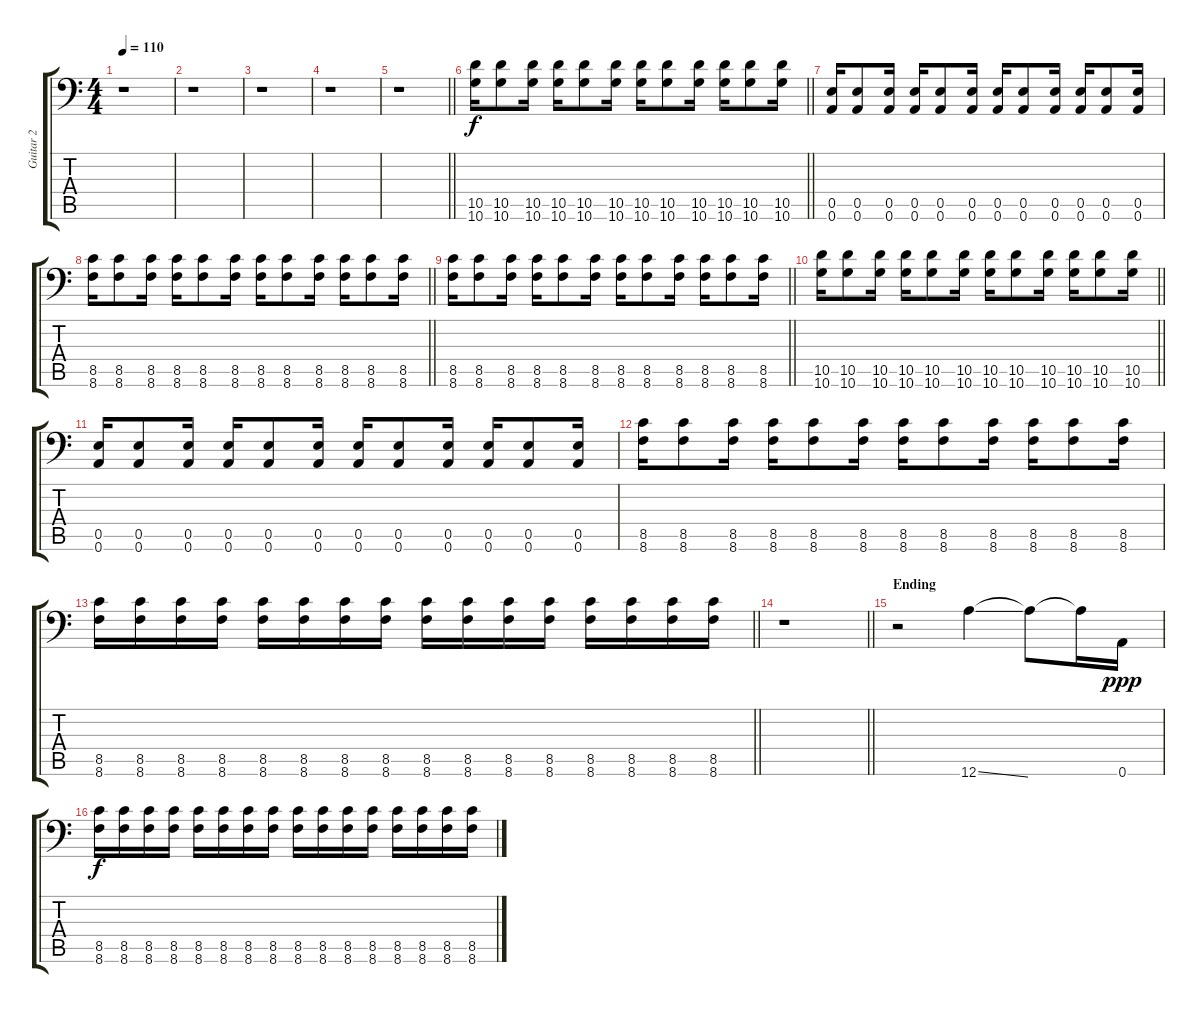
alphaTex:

\track ("Guitar 2" "Guitar 2") {instrument distortionguitar}
\staff {score tabs}
\tuning (B3 Gb3 D3 A2 E2 A1) {hide}
\ts (4 4)
\tempo 110
\clef f4
\ks c
r.1{dy f} |
r.1 |
r.1 |
r.1 |
\barLineRight lightlight
r.1 |
\section ("" "")
\barLineRight lightlight
(10.5 10.6).16 (10.5 10.6).8 (10.5 10.6).16 (10.5 10.6).16 (10.5 10.6).8 (10.5 10.6).16 (10.5 10.6).16 (10.5 10.6).8 (10.5 10.6).16 (10.5 10.6).16 (10.5 10.6).8 (10.5 10.6).16 |
(0.5 0.6).16 (0.5 0.6).8 (0.5 0.6).16 (0.5 0.6).16 (0.5 0.6).8 (0.5 0.6).16 (0.5 0.6).16 (0.5 0.6).8 (0.5 0.6).16 (0.5 0.6).16 (0.5 0.6).8 (0.5 0.6).16 |
\barLineRight lightlight
(8.5 8.6).16 (8.5 8.6).8 (8.5 8.6).16 (8.5 8.6).16 (8.5 8.6).8 (8.5 8.6).16 (8.5 8.6).16 (8.5 8.6).8 (8.5 8.6).16 (8.5 8.6).16 (8.5 8.6).8 (8.5 8.6).16 |
\barLineRight lightlight
(8.5 8.6).16 (8.5 8.6).8 (8.5 8.6).16 (8.5 8.6).16 (8.5 8.6).8 (8.5 8.6).16 (8.5 8.6).16 (8.5 8.6).8 (8.5 8.6).16 (8.5 8.6).16 (8.5 8.6).8 (8.5 8.6).16 |
\barLineRight lightlight
(10.5 10.6).16 (10.5 10.6).8 (10.5 10.6).16 (10.5 10.6).16 (10.5 10.6).8 (10.5 10.6).16 (10.5 10.6).16 (10.5 10.6).8 (10.5 10.6).16 (10.5 10.6).16 (10.5 10.6).8 (10.5 10.6).16 |
(0.5 0.6).16 (0.5 0.6).8 (0.5 0.6).16 (0.5 0.6).16 (0.5 0.6).8 (0.5 0.6).16 (0.5 0.6).16 (0.5 0.6).8 (0.5 0.6).16 (0.5 0.6).16 (0.5 0.6).8 (0.5 0.6).16 |
(8.5 8.6).16 (8.5 8.6).8 (8.5 8.6).16 (8.5 8.6).16 (8.5 8.6).8 (8.5 8.6).16 (8.5 8.6).16 (8.5 8.6).8 (8.5 8.6).16 (8.5 8.6).16 (8.5 8.6).8 (8.5 8.6).16 |
\barLineRight lightlight
(8.5 8.6).16 (8.5 8.6).16 (8.5 8.6).16 (8.5 8.6).16 (8.5 8.6).16 (8.5 8.6).16 (8.5 8.6).16 (8.5 8.6).16 (8.5 8.6).16 (8.5 8.6).16 (8.5 8.6).16 (8.5 8.6).16 (8.5 8.6).16 (8.5 8.6).16 (8.5 8.6).16 (8.5 8.6).16 |
\section ("" "")
\barLineRight lightlight
r.1 |
\section ("" "Ending")
r.2 12.6{ss}.4 12.6{t}.8 12.6{t}.16 0.6.16{dy ppp} |
(8.5 8.6).16{dy f} (8.5 8.6).16 (8.5 8.6).16 (8.5 8.6).16 (8.5 8.6).16 (8.5 8.6).16 (8.5 8.6).16 (8.5 8.6).16 (8.5 8.6).16 (8.5 8.6).16 (8.5 8.6).16 (8.5 8.6).16 (8.5 8.6).16 (8.5 8.6).16 (8.5 8.6).16 (8.5 8.6).16
